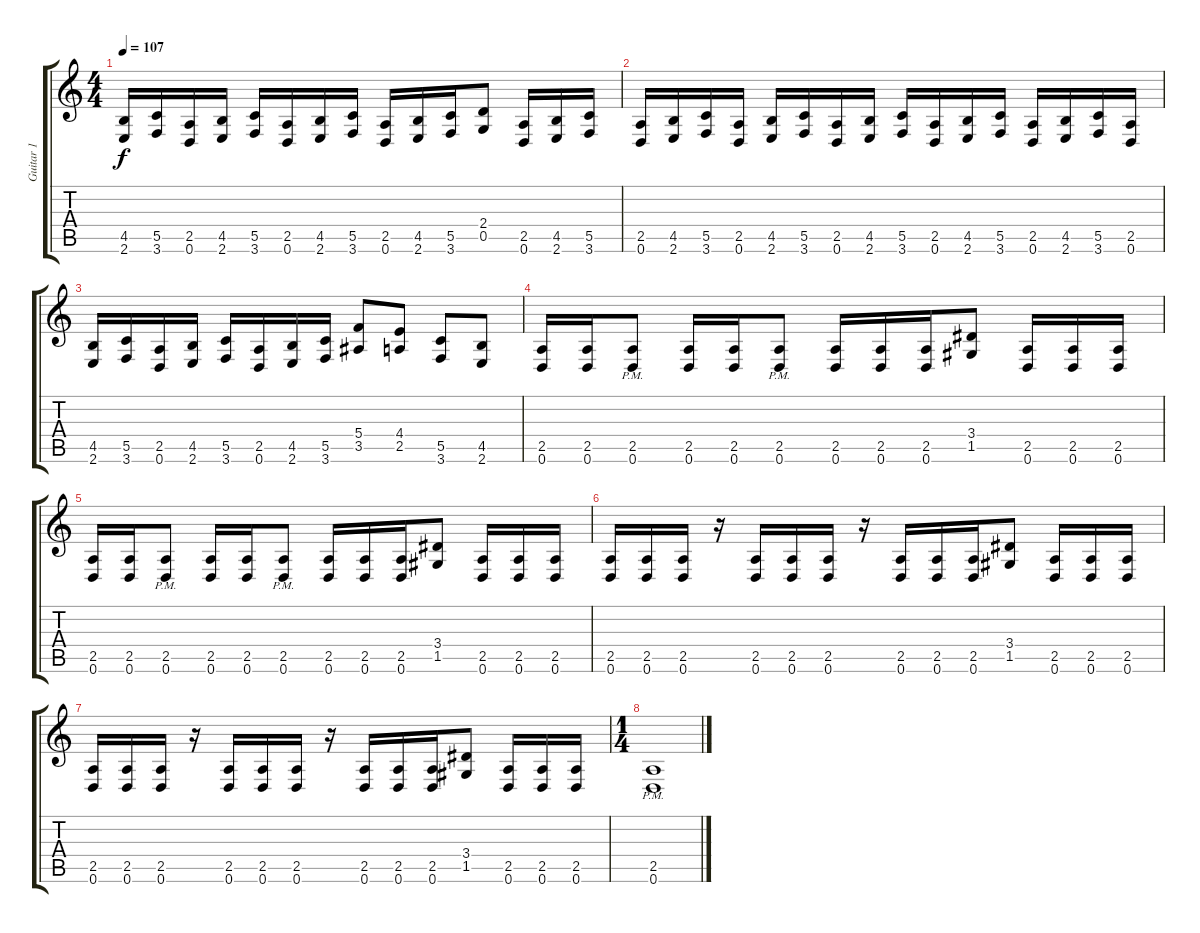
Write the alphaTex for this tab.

\track ("Guitar 1" "Guitar 1") {instrument distortionguitar}
\staff {score tabs}
\tuning (D4 A3 F3 C3 G2 D2) {hide}
\ts (4 4)
\tempo 107
\clef g2
\ks c
(4.5 2.6).16{dy f} (5.5 3.6).16 (2.5 0.6).16 (4.5 2.6).16 (5.5 3.6).16 (2.5 0.6).16 (4.5 2.6).16 (5.5 3.6).16 (2.5 0.6).16 (4.5 2.6).16 (5.5 3.6).16 (2.4 0.5).8 (2.5 0.6).16 (4.5 2.6).16 (5.5 3.6).16 |
(2.5 0.6).16 (4.5 2.6).16 (5.5 3.6).16 (2.5 0.6).16 (4.5 2.6).16 (5.5 3.6).16 (2.5 0.6).16 (4.5 2.6).16 (5.5 3.6).16 (2.5 0.6).16 (4.5 2.6).16 (5.5 3.6).16 (2.5 0.6).16 (4.5 2.6).16 (5.5 3.6).16 (2.5 0.6).16 |
(4.5 2.6).16 (5.5 3.6).16 (2.5 0.6).16 (4.5 2.6).16 (5.5 3.6).16 (2.5 0.6).16 (4.5 2.6).16 (5.5 3.6).16 (5.4 3.5).8 (4.4 2.5).8 (5.5 3.6).8 (4.5 2.6).8 |
(2.5 0.6).16 (2.5 0.6).16 (2.5{pm} 0.6{pm}).8 (2.5 0.6).16 (2.5 0.6).16 (2.5{pm} 0.6{pm}).8 (2.5 0.6).16 (2.5 0.6).16 (2.5 0.6).16 (3.4 1.5).8 (2.5 0.6).16 (2.5 0.6).16 (2.5 0.6).16 |
(2.5 0.6).16 (2.5 0.6).16 (2.5{pm} 0.6{pm}).8 (2.5 0.6).16 (2.5 0.6).16 (2.5{pm} 0.6{pm}).8 (2.5 0.6).16 (2.5 0.6).16 (2.5 0.6).16 (3.4 1.5).8 (2.5 0.6).16 (2.5 0.6).16 (2.5 0.6).16 |
(2.5 0.6).16 (2.5 0.6).16 (2.5 0.6).16 r.16 (2.5 0.6).16 (2.5 0.6).16 (2.5 0.6).16 r.16 (2.5 0.6).16 (2.5 0.6).16 (2.5 0.6).16 (3.4 1.5).8 (2.5 0.6).16 (2.5 0.6).16 (2.5 0.6).16 |
(2.5 0.6).16 (2.5 0.6).16 (2.5 0.6).16 r.16 (2.5 0.6).16 (2.5 0.6).16 (2.5 0.6).16 r.16 (2.5 0.6).16 (2.5 0.6).16 (2.5 0.6).16 (3.4 1.5).8 (2.5 0.6).16 (2.5 0.6).16 (2.5 0.6).16 |
\ts (1 4)
(2.5{pm} 0.6{pm}).1
